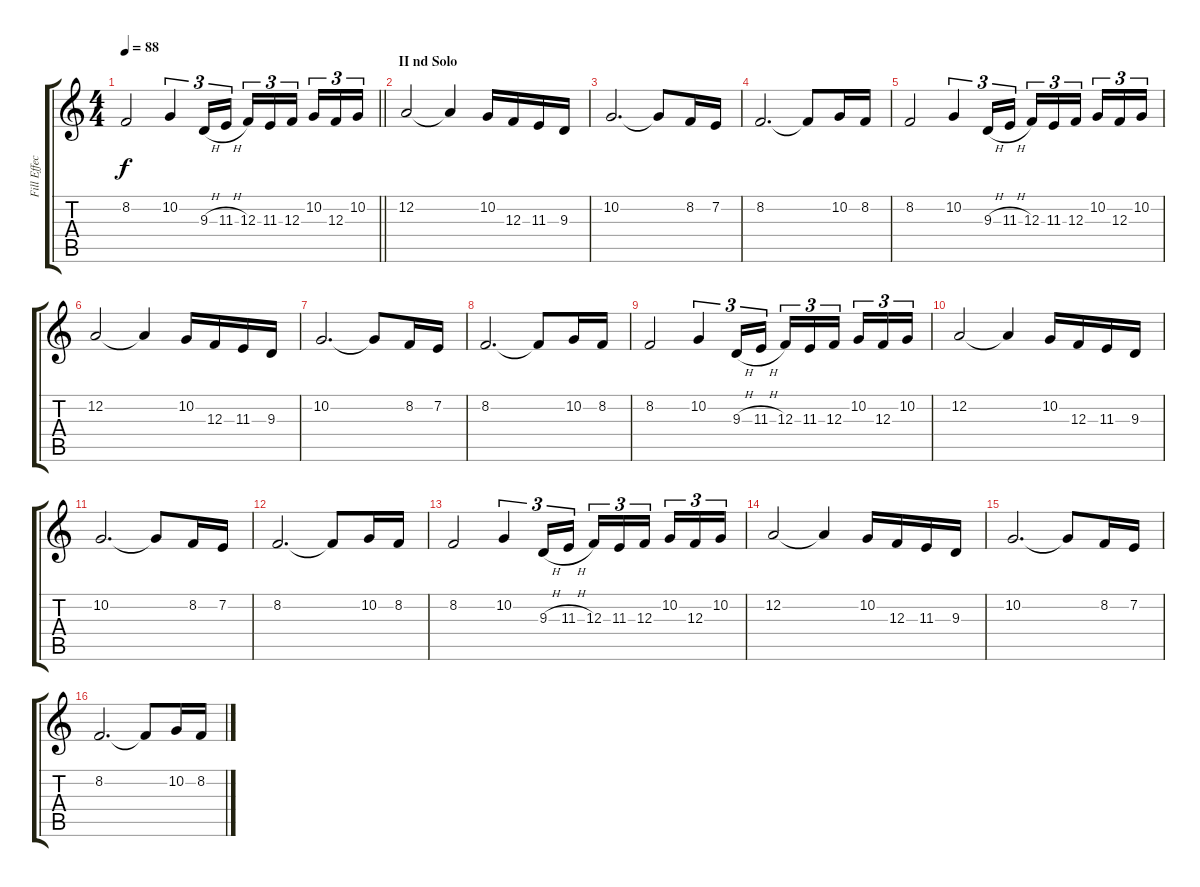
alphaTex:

\track ("Fill Effect I" "Fill Effec") {instrument stringensemble1}
\staff {score tabs}
\tuning (D4 A3 F3 C3 G2 D2) {hide}
\ts (4 4)
\tempo 88
\clef g2
\barLineRight lightlight
\ks c
8.2.2{dy f} 10.2.4{tu (3 2)} 9.3{h}.16{tu (3 2)} 11.3{h}.16{tu (3 2)} 12.3.16{tu (3 2)} 11.3.16{tu (3 2)} 12.3.16{tu (3 2) beam splitsecondary} 10.2.16{tu (3 2)} 12.3.16{tu (3 2)} 10.2.16{tu (3 2)} |
\section ("" "II nd Solo")
12.2.2{volume 12} 12.2{t}.4 10.2.16 12.3.16 11.3.16 9.3.16 |
10.2.2{d} 10.2{t}.8 8.2.16 7.2.16 |
8.2.2{d} 8.2{t}.8 10.2.16 8.2.16 |
8.2.2 10.2.4{tu (3 2)} 9.3{h}.16{tu (3 2)} 11.3{h}.16{tu (3 2)} 12.3.16{tu (3 2)} 11.3.16{tu (3 2)} 12.3.16{tu (3 2) beam splitsecondary} 10.2.16{tu (3 2)} 12.3.16{tu (3 2)} 10.2.16{tu (3 2)} |
12.2.2 12.2{t}.4 10.2.16 12.3.16 11.3.16 9.3.16 |
10.2.2{d} 10.2{t}.8 8.2.16 7.2.16 |
8.2.2{d} 8.2{t}.8 10.2.16 8.2.16 |
8.2.2 10.2.4{tu (3 2)} 9.3{h}.16{tu (3 2)} 11.3{h}.16{tu (3 2)} 12.3.16{tu (3 2)} 11.3.16{tu (3 2)} 12.3.16{tu (3 2) beam splitsecondary} 10.2.16{tu (3 2)} 12.3.16{tu (3 2)} 10.2.16{tu (3 2)} |
12.2.2{volume 12} 12.2{t}.4 10.2.16 12.3.16 11.3.16 9.3.16 |
10.2.2{d} 10.2{t}.8 8.2.16 7.2.16 |
8.2.2{d} 8.2{t}.8 10.2.16 8.2.16 |
8.2.2 10.2.4{tu (3 2)} 9.3{h}.16{tu (3 2)} 11.3{h}.16{tu (3 2)} 12.3.16{tu (3 2)} 11.3.16{tu (3 2)} 12.3.16{tu (3 2) beam splitsecondary} 10.2.16{tu (3 2)} 12.3.16{tu (3 2)} 10.2.16{tu (3 2)} |
12.2.2 12.2{t}.4 10.2.16 12.3.16 11.3.16 9.3.16 |
10.2.2{d} 10.2{t}.8 8.2.16 7.2.16 |
8.2.2{d} 8.2{t}.8 10.2.16 8.2.16
